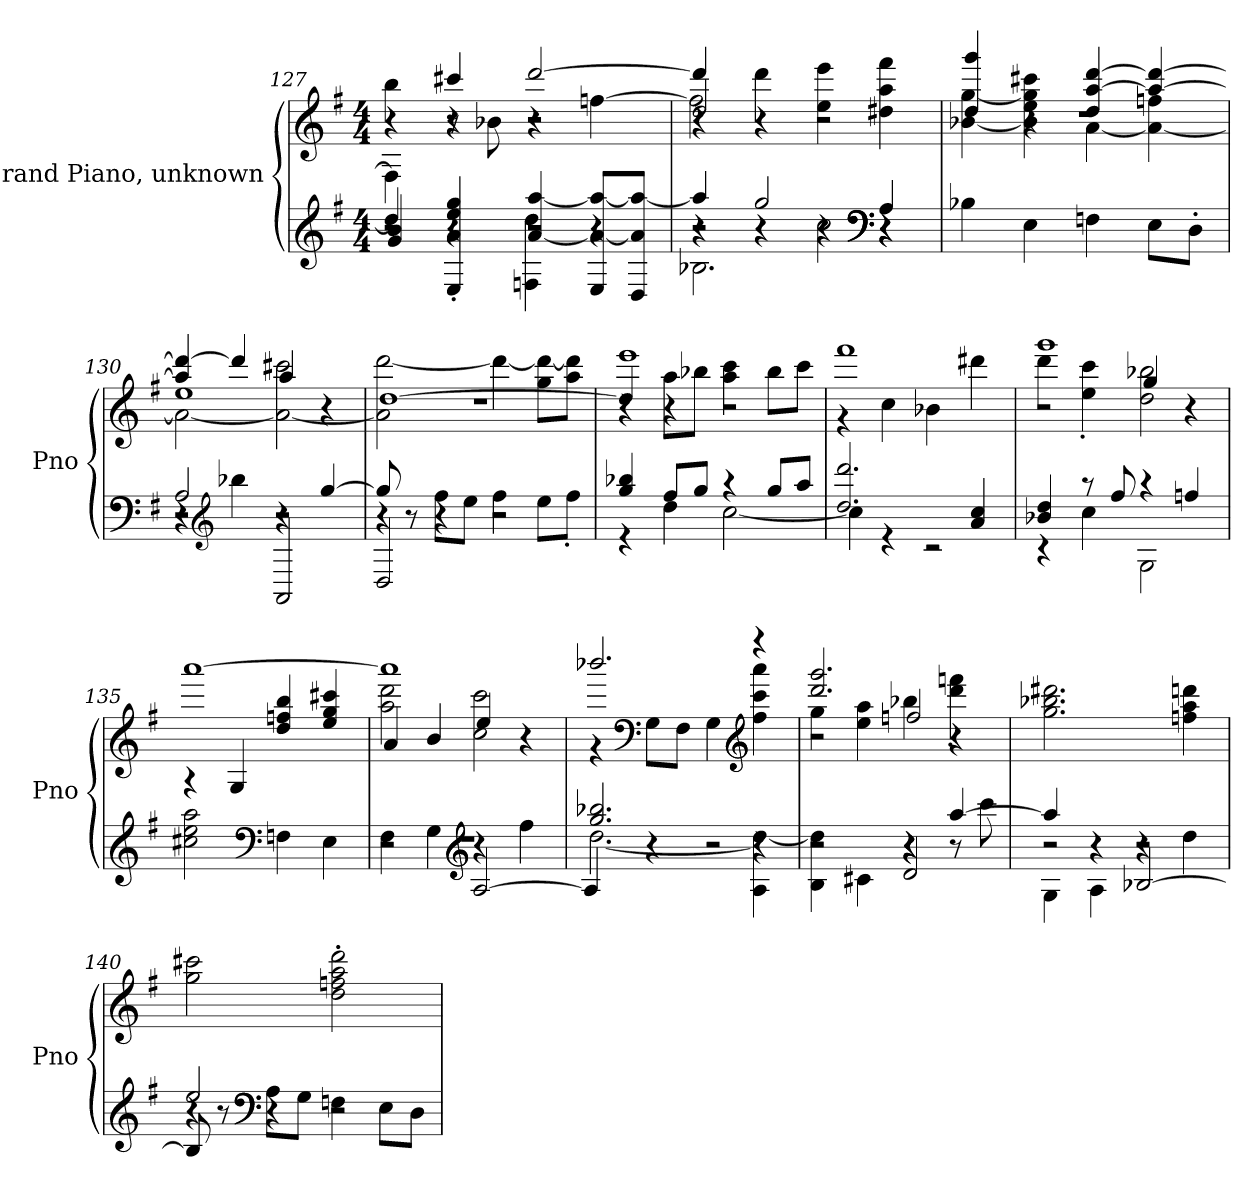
**kern	**kern
*part1	*part1
*staff2	*staff1
*I"Grand Piano, unknown	*
*I'Pno	*
*clefG2	*clefG2
*k[f#]	*k[f#]
*M4/4	*M4/4
=127	=127
*^	*^
*	*^	*	*^
4dd/]	4g/ 4b/	2r	4r	4bb\	4F\]
4r	4E/' 4a/' 4ee/' 4gg/'	.	4ccc#X/	8r	4r
.	.	.	.	8b-X\	.
2r	[4a/ [4aa/	4Fn\ 4dd\	[2ddd/	2r	4r
.	8E/ 8a/_ 8aa/_L	4r	.	.	[4ffn\
.	8D/ 8a/] 8aa/_J	.	.	.	.
!!LO:PB:g=z
=128	=128	=128	=128	=128	=128
*	*	*^	*	*	*^
4r	2r	4aa/]	2.B-X\	4ddd/]	4r	2dd/	2ff\]
2gg/	.	4r	.	4r	4ddd\	.	.
.	2cc\	4r	.	2r	4ee\ 4eee\	2r	2r
*clefF4	*	*	*	*	*	*	*
4r	.	4A/	4r	.	4dd#X\ 4aa\ 4fff#\	.	.
*v	*v	*v	*v	*	*	*	*
*	*	*	*v	*v
=129	=129	=129	=129
4B-X\	1r	[4b-X\ [4gg\	4dd/ 4ggg/
4E\	.	4b-\] 4ee\ 4gg\] 4ccc#X\	4r
4Fn\	.	[4a\	4dd/ [4aa/ [4ddd/
8E\L	.	4a\_ 4ffn\	4aa/_ 4ddd/_
8D'\J	.	.	.
=130	=130	=130	=130
*^	*	*	*
*	*^	*	*	*
2r	4r	2A/	1ee	2a\_	4aa/] 4ddd/_
*clefG2	*	*	*	*	*
.	4bb-X\	.	.	.	4ddd/]
4r	2r	2AA/	.	2a\_ 2ccc#X\	4aa/
[4gg/	.	.	.	.	4r
=131	=131	=131	=131	=131	=131
8gg/]	4r	2D/	1r	2a\] [2ddd\	[1dd
8r	.	.	.	.	.
4r	8ff#\L	.	.	.	.
.	8ee\J	.	.	.	.
2r	4ff#\	2r	.	4ddd\_	.
.	8ee\L	.	.	8gg\ 8ddd\_L	.
.	8ff#'\J	.	.	8aa\ 8ddd\]J	.
*	*v	*v	*	*	*
=132	=132	=132	=132	=132
4gg/ 4bb-X/	4r	1eee	4r	4dd/]
8ff#/L	4dd\	.	8aa\L	4r
8gg/J	.	.	8bb-X\J	.
4r	[2cc\	.	4aa\ 4ccc\	2r
8gg/L	.	.	8bb-\L	.
8aa/J	.	.	8ccc\J	.
*	*	*	*v	*v
!!LO:LB:g=z
=133	=133	=133	=133
2.dd/ 2.ddd/	4cc\]	1fff#	4r
.	4r	.	4cc\
.	2r	.	4b-X\
4a/ 4cc/	.	.	4ddd#X\
=134	=134	=134	=134
*	*	*	*^
4b-X/ 4dd/	4r	1ggg	4ddd\	2r
8r	4cc\	.	4ee\' 4ccc\'	.
8ff#/	.	.	.	.
4r	2G\	.	2dd\ 2bb-X\	4gg/
4ffn/	.	.	.	4r
*v	*v	*	*	*
*	*	*v	*v
=135	=135	=135
2cc#X\ 2ee\ 2aa\	[1aaa	4r
.	.	4G/
*clefF4	*	*
4Fn\	.	4dd/ 4ffn/ 4bb/
4E\	.	4ee/ 4gg/ 4ccc#X/
=136	=136	=136
*^	*	*^
*	*^	*	*	*
1r	4F#\	2r	1aaa]	2aa\ 2ddd\	4a/
.	4G\	.	.	.	4b/
*clefG2	*	*	*	*	*
.	4r	[2A/	.	2cc\ 2ccc\	4ee/
.	4ff#\	.	.	.	4r
*	*	*	*	*v	*v
=137	=137	=137	=137	=137
2.gg/ 2.bb-X/	[2.dd\	4A/]	2.bbb-X/	4r
*	*	*	*clefF4	*
.	.	4r	.	8G\L
.	.	.	.	8F#\J
.	.	2r	.	4G\
*	*	*	*clefG2	*
4r	4A\ 4dd\_	.	4r	4ff#\ 4ccc\ 4aaa\
!!LO:LB:g=z
=138	=138	=138	=138	=138
*	*	*	*	*^
2r	4B\ 4dd\]	2r	2.ddd/ 2.ggg/	4gg\	2r
.	4c#X\	.	.	4ee\ 4aa\	.
4r	4r	2d/	.	4bb-X\	2ffn/
[4aa/	8r	.	4r	4ddd\' 4fffn\'	.
.	8ccc\	.	.	.	.
*	*	*	*v	*v	*v
=139	=139	=139	=139
4aa/]	4G\	2r	2.gg\ 2.bb-X\ 2.ddd#X\
4r	4A\	.	.
2r	4r	[2B-X/	.
.	4dd\	.	4ffn\ 4aa\ 4dddn\
=140	=140	=140	=140
2ee/	4r	8B-/]	2gg\ 2ccc#X\
.	.	8r	.
*clefF4	*	*	*
.	8A\L	4r	.
.	8G\J	.	.
2r	4Fn\	2r	2dd\' 2ffn\' 2aa\' 2ddd\'
.	8E\L	.	.
.	8D\J	.	.
*v	*v	*v	*
=	=
*-	*-
